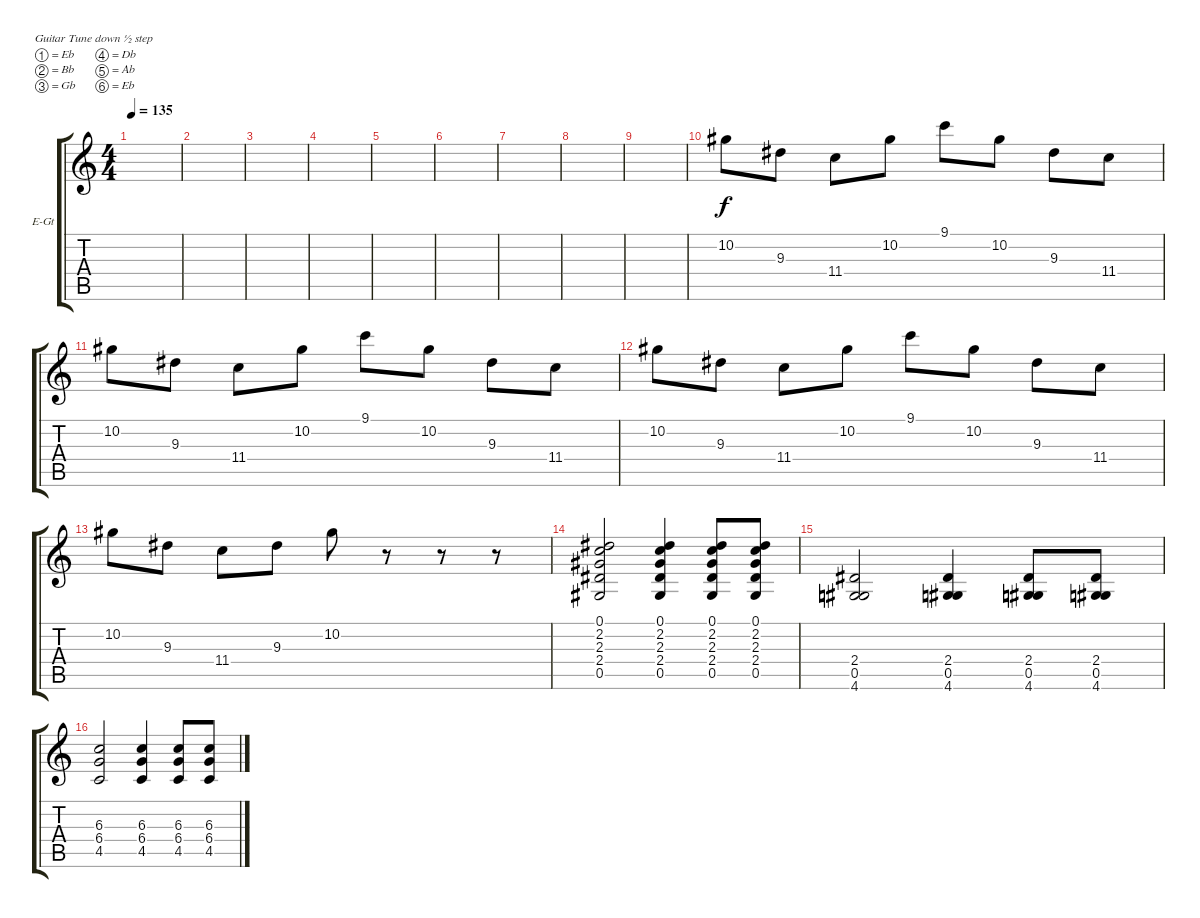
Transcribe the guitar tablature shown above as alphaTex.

\defaultSystemsLayout 4
\bracketExtendMode groupsimilarinstruments
\firstSystemTrackNameOrientation horizontal
\otherSystemsTrackNameOrientation horizontal
\track ("Electric Guitar" "E-Gt") {instrument electricguitarclean}
\staff {score tabs}
\tuning (Eb4 Bb3 Gb3 Db3 Ab2 Eb2)
\ts (4 4)
\tempo 135
\clef g2
\ks c
|
|
|
|
|
|
|
|
|
10.2.8 9.3.8 11.4.8 10.2.8 9.1.8 10.2.8 9.3.8 11.4.8 |
10.2.8 9.3.8 11.4.8 10.2.8 9.1.8 10.2.8 9.3.8 11.4.8 |
10.2.8 9.3.8 11.4.8 10.2.8 9.1.8 10.2.8 9.3.8 11.4.8 |
10.2.8 9.3.8 11.4.8 9.3.8 10.2.8 r.8 r.8 r.8 |
(0.5 2.4 2.3 2.2 0.1).2 (0.5 2.4 2.3 2.2 0.1).4 (0.5 2.4 2.3 2.2 0.1).8 (0.5 2.4 2.3 2.2 0.1).8 |
(0.5 2.4 4.6).2 (0.5 2.4 4.6).4 (0.5 2.4 4.6).8 (0.5 2.4 4.6).8 |
(4.5 6.4 6.3).2 (4.5 6.4 6.3).4 (4.5 6.4 6.3).8 (4.5 6.4 6.3).8
